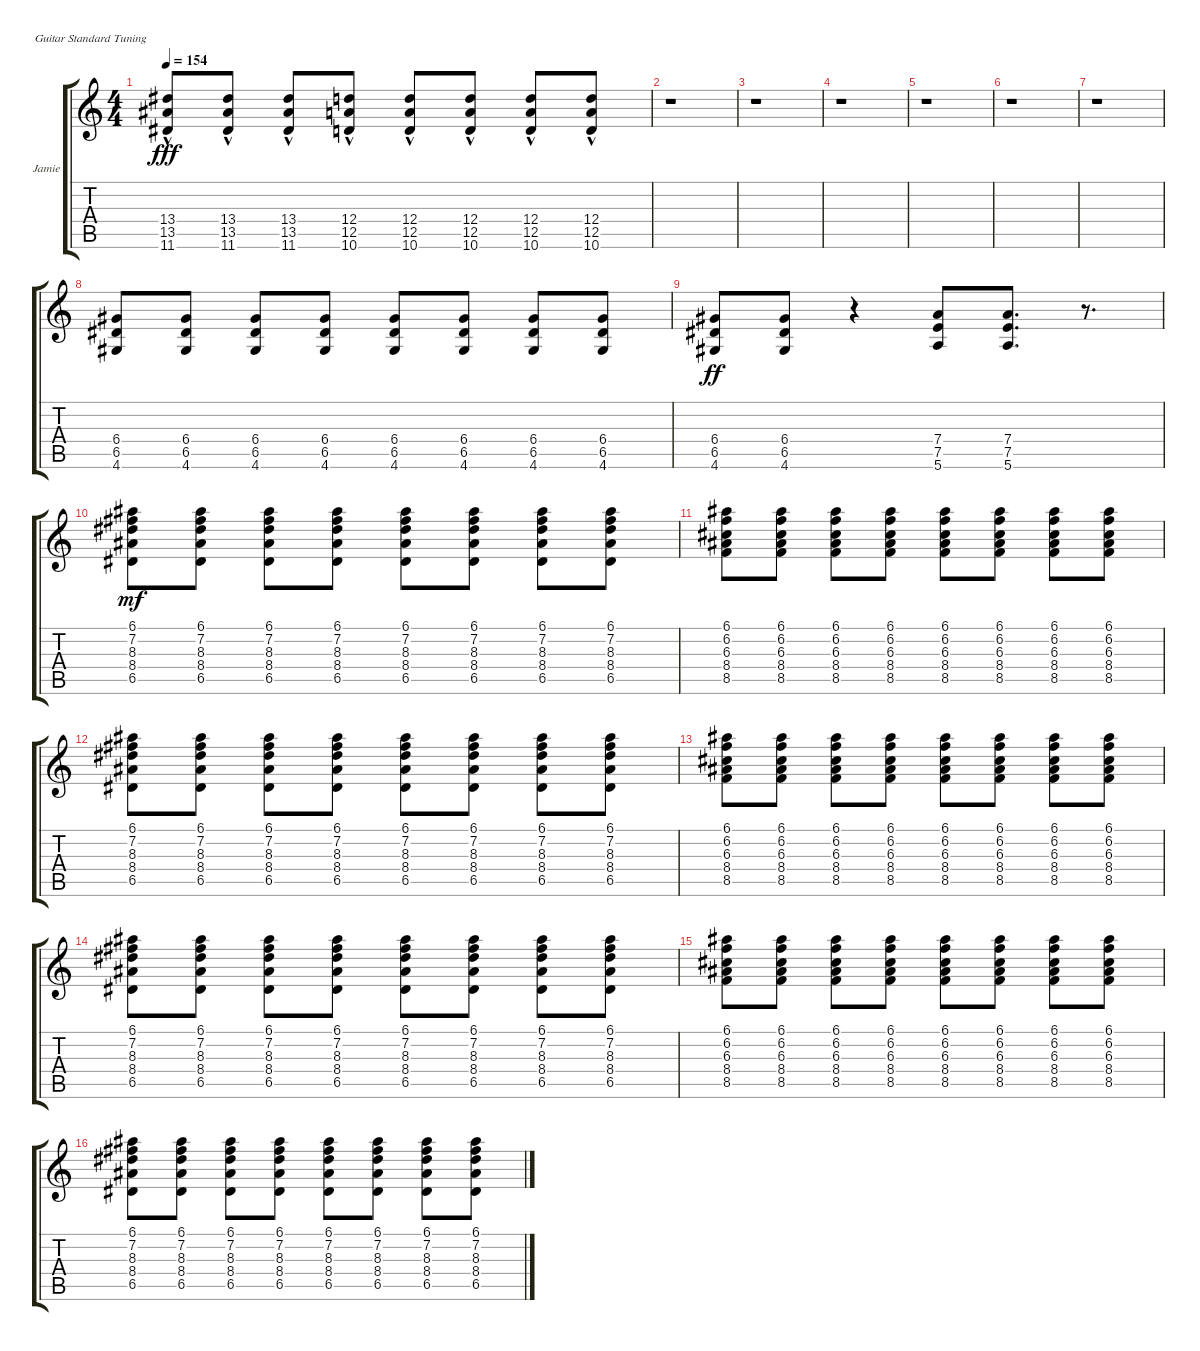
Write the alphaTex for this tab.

\defaultSystemsLayout 4
\bracketExtendMode groupsimilarinstruments
\firstSystemTrackNameOrientation horizontal
\otherSystemsTrackNameOrientation horizontal
\track ("Jamie Cook" "Jamie") {instrument overdrivenguitar}
\staff {score tabs}
\tuning (E4 B3 G3 D3 A2 E2)
\ts (4 4)
\tempo 154
\clef g2
\ks c
(11.6{hac} 13.5{hac} 13.4{hac}).8{dy fff} (11.6{hac} 13.5{hac} 13.4{hac}).8 (11.6{hac} 13.5{hac} 13.4{hac}).8 (10.6{hac} 12.5{hac} 12.4{hac}).8 (10.6{hac} 12.5{hac} 12.4{hac}).8 (10.6{hac} 12.5{hac} 12.4{hac}).8 (10.6{hac} 12.5{hac} 12.4{hac}).8 (10.6{hac} 12.5{hac} 12.4{hac}).8 |
r.1 |
r.1 |
r.1 |
r.1 |
r.1 |
r.1 |
(4.6 6.5 6.4).8 (4.6 6.5 6.4).8 (4.6 6.5 6.4).8 (4.6 6.5 6.4).8 (4.6 6.5 6.4).8 (4.6 6.5 6.4).8 (4.6 6.5 6.4).8 (4.6 6.5 6.4).8 |
(4.6 6.5 6.4).8{dy ff} (4.6 6.5 6.4).8 r.4 (5.6 7.5 7.4).8 (5.6 7.5 7.4).8{d} r.8{d} |
(6.5 6.1 8.4 8.3 7.2).8{dy mf} (6.5 6.1 8.4 8.3 7.2).8 (6.5 6.1 8.4 8.3 7.2).8 (6.5 6.1 8.4 8.3 7.2).8 (6.5 6.1 8.4 8.3 7.2).8 (6.5 6.1 8.4 8.3 7.2).8 (6.5 6.1 8.4 8.3 7.2).8 (6.5 6.1 8.4 8.3 7.2).8 |
(8.5 8.4 6.3 6.2 6.1).8 (8.5 8.4 6.3 6.2 6.1).8 (8.5 8.4 6.3 6.2 6.1).8 (8.5 8.4 6.3 6.2 6.1).8 (8.5 8.4 6.3 6.2 6.1).8 (8.5 8.4 6.3 6.2 6.1).8 (8.5 8.4 6.3 6.2 6.1).8 (8.5 8.4 6.3 6.2 6.1).8 |
(6.5 6.1 8.4 8.3 7.2).8 (6.5 6.1 8.4 8.3 7.2).8 (6.5 6.1 8.4 8.3 7.2).8 (6.5 6.1 8.4 8.3 7.2).8 (6.5 6.1 8.4 8.3 7.2).8 (6.5 6.1 8.4 8.3 7.2).8 (6.5 6.1 8.4 8.3 7.2).8 (6.5 6.1 8.4 8.3 7.2).8 |
(8.5 8.4 6.3 6.2 6.1).8 (8.5 8.4 6.3 6.2 6.1).8 (8.5 8.4 6.3 6.2 6.1).8 (8.5 8.4 6.3 6.2 6.1).8 (8.5 8.4 6.3 6.2 6.1).8 (8.5 8.4 6.3 6.2 6.1).8 (8.5 8.4 6.3 6.2 6.1).8 (8.5 8.4 6.3 6.2 6.1).8 |
(6.5 6.1 8.4 8.3 7.2).8 (6.5 6.1 8.4 8.3 7.2).8 (6.5 6.1 8.4 8.3 7.2).8 (6.5 6.1 8.4 8.3 7.2).8 (6.5 6.1 8.4 8.3 7.2).8 (6.5 6.1 8.4 8.3 7.2).8 (6.5 6.1 8.4 8.3 7.2).8 (6.5 6.1 8.4 8.3 7.2).8 |
(8.5 8.4 6.3 6.2 6.1).8 (8.5 8.4 6.3 6.2 6.1).8 (8.5 8.4 6.3 6.2 6.1).8 (8.5 8.4 6.3 6.2 6.1).8 (8.5 8.4 6.3 6.2 6.1).8 (8.5 8.4 6.3 6.2 6.1).8 (8.5 8.4 6.3 6.2 6.1).8 (8.5 8.4 6.3 6.2 6.1).8 |
(6.5 6.1 8.4 8.3 7.2).8 (6.5 6.1 8.4 8.3 7.2).8 (6.5 6.1 8.4 8.3 7.2).8 (6.5 6.1 8.4 8.3 7.2).8 (6.5 6.1 8.4 8.3 7.2).8 (6.5 6.1 8.4 8.3 7.2).8 (6.5 6.1 8.4 8.3 7.2).8 (6.5 6.1 8.4 8.3 7.2).8
